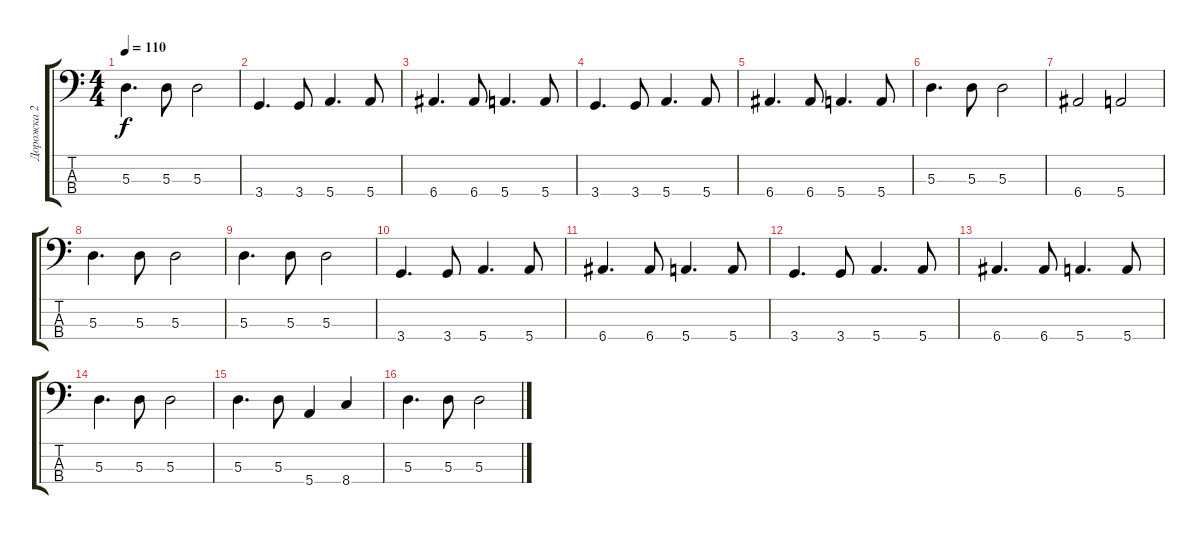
\track ("Дорожка 2" "Дорожка 2") {instrument electricbassfinger}
\staff {score tabs}
\tuning (G2 D2 A1 E1) {hide}
\ts (4 4)
\tempo 110
\clef f4
\ks c
5.3.4{d dy f} 5.3.8 5.3.2 |
3.4.4{d} 3.4.8 5.4.4{d} 5.4.8 |
6.4.4{d} 6.4.8 5.4.4{d} 5.4.8 |
3.4.4{d} 3.4.8 5.4.4{d} 5.4.8 |
6.4.4{d} 6.4.8 5.4.4{d} 5.4.8 |
5.3.4{d} 5.3.8 5.3.2 |
6.4.2 5.4.2 |
5.3.4{d} 5.3.8 5.3.2 |
5.3.4{d} 5.3.8 5.3.2 |
3.4.4{d} 3.4.8 5.4.4{d} 5.4.8 |
6.4.4{d} 6.4.8 5.4.4{d} 5.4.8 |
3.4.4{d} 3.4.8 5.4.4{d} 5.4.8 |
6.4.4{d} 6.4.8 5.4.4{d} 5.4.8 |
5.3.4{d} 5.3.8 5.3.2 |
5.3.4{d} 5.3.8 5.4.4 8.4.4 |
5.3.4{d} 5.3.8 5.3.2
